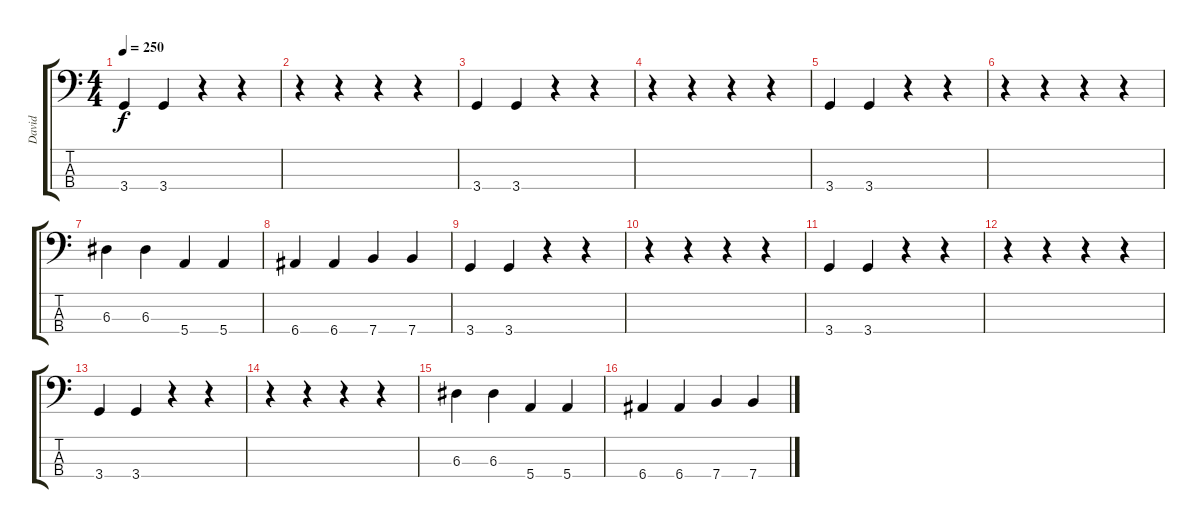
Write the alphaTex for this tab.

\track ("David" "David") {instrument electricbasspick}
\staff {score tabs}
\tuning (G2 D2 A1 E1) {hide}
\ts (4 4)
\tempo 250
\clef f4
\ks c
3.4.4{dy f instrument electricbasspick} 3.4.4 r.4 r.4 |
r.4 r.4 r.4 r.4 |
3.4.4 3.4.4 r.4 r.4 |
r.4 r.4 r.4 r.4 |
3.4.4 3.4.4 r.4 r.4 |
r.4 r.4 r.4 r.4 |
6.3.4 6.3.4 5.4.4 5.4.4 |
6.4.4 6.4.4 7.4.4 7.4.4 |
3.4.4 3.4.4 r.4 r.4 |
r.4 r.4 r.4 r.4 |
3.4.4 3.4.4 r.4 r.4 |
r.4 r.4 r.4 r.4 |
3.4.4 3.4.4 r.4 r.4 |
r.4 r.4 r.4 r.4 |
6.3.4 6.3.4 5.4.4 5.4.4 |
6.4.4 6.4.4 7.4.4 7.4.4
